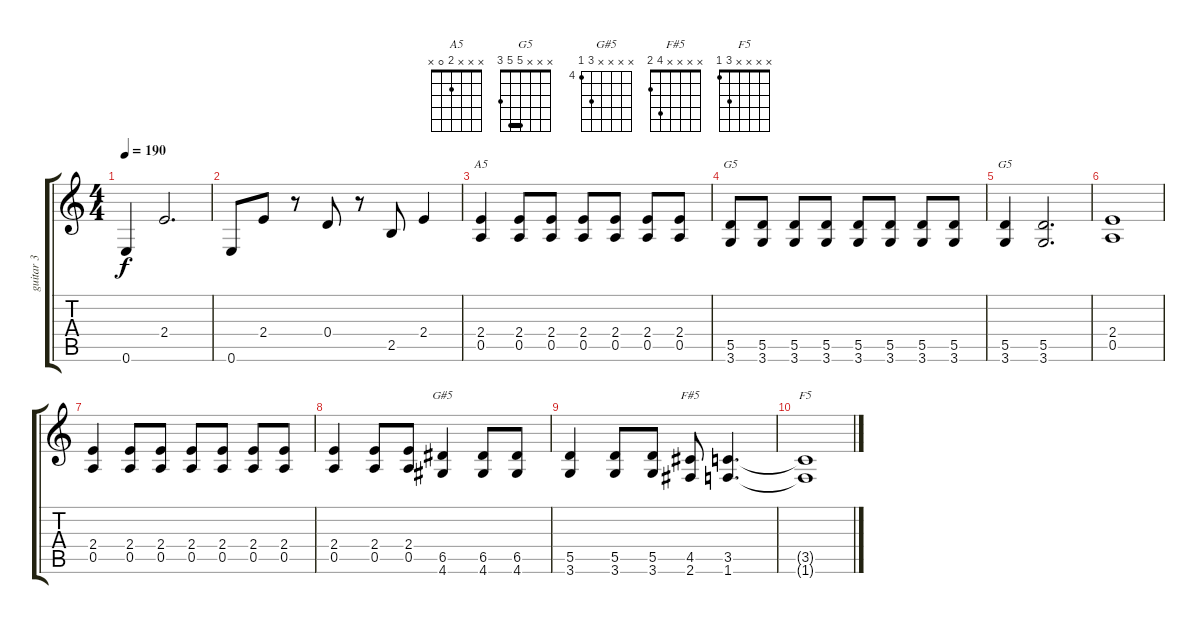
\track ("guitar 3" "guitar 3") {instrument distortionguitar}
\staff {score tabs}
\tuning (E4 B3 G3 D3 A2 E2) {hide}
\chord ("A5" x x x 2 0 x)
\chord ("G5" x x x x 5 3)
\chord ("G5" x x x 5 5 3) {barre 5}
\chord ("G#5" x x x x 6 4) {firstfret 4}
\chord ("F#5" x x x x 4 2)
\chord ("F5" x x x x 3 1)
\ts (4 4)
\tempo 190
\clef g2
\ks c
0.6.4{dy f} 2.4.2{d} |
0.6.8 2.4.8 r.8 0.4.8 r.8 2.5.8 2.4.4 |
(2.4 0.5).4{ch "A5"} (2.4 0.5).8 (2.4 0.5).8 (2.4 0.5).8 (2.4 0.5).8 (2.4 0.5).8 (2.4 0.5).8 |
(5.5 3.6).8{ch "G5"} (5.5 3.6).8 (5.5 3.6).8 (5.5 3.6).8 (5.5 3.6).8 (5.5 3.6).8 (5.5 3.6).8 (5.5 3.6).8 |
(5.5 3.6).4{ch "G5"} (5.5 3.6).2{d} |
(2.4 0.5).1 |
(2.4 0.5).4 (2.4 0.5).8 (2.4 0.5).8 (2.4 0.5).8 (2.4 0.5).8 (2.4 0.5).8 (2.4 0.5).8 |
(2.4 0.5).4 (2.4 0.5).8 (2.4 0.5).8 (6.5 4.6).4{ch "G#5"} (6.5 4.6).8 (6.5 4.6).8 |
(5.5 3.6).4 (5.5 3.6).8 (5.5 3.6).8 (4.5 2.6).8{ch "F#5"} (3.5 1.6).4{d} |
(3.5{t} 1.6{t}).1{ch "F5"}
